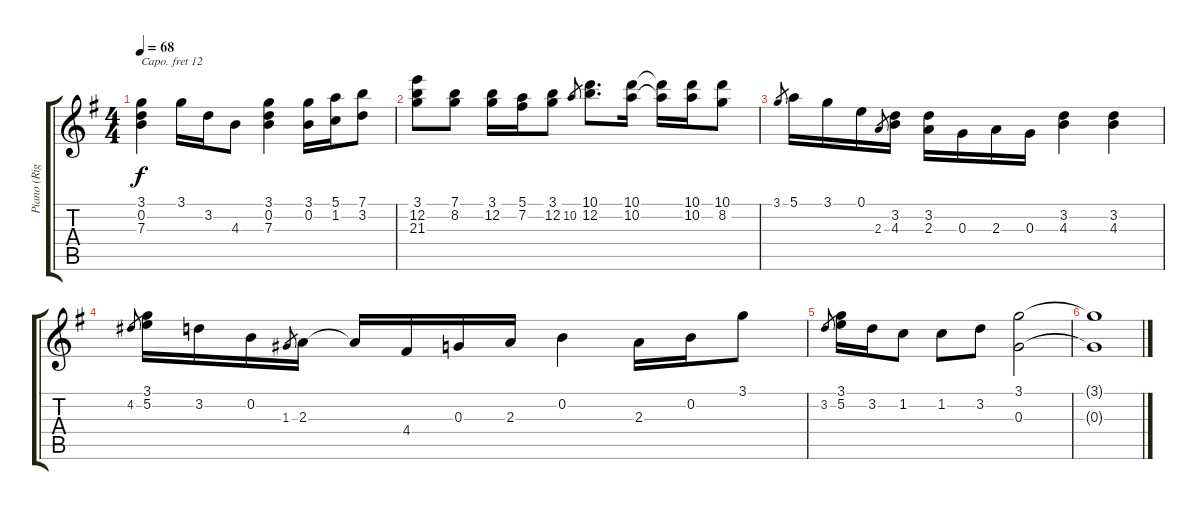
\track ("Piano (Right Hand)" "Piano (Rig") {instrument acousticgrandpiano}
\staff {score tabs}
\capo 12
\tuning (E4 B3 G3 D3 A2 E2) {hide}
\ts (4 4)
\tempo 68
\clef g2
\ks g
(3.1 0.2 7.3).4{dy f} 3.1.16 3.2.16 4.3.8 (3.1 0.2 7.3).4 (3.1 0.2).16 (5.1 1.2).16 (7.1 3.2).8 |
(3.1 12.2 21.3).8 (7.1 8.2).8 (3.1 12.2).16 (5.1 7.2).16 (3.1 12.2).8 10.2.8{gr} (10.1 12.2).8{d} (10.1 10.2).16 (10.1{t} 10.2{t}).16 (10.1 10.2).16 (10.1 8.2).8 |
3.1.8{gr} 5.1.16 3.1.16 0.1.16 2.3.8{gr} (3.2 4.3).16 (3.2 2.3).16 0.3.16 2.3.16 0.3.16 (3.2 4.3).4 (3.2 4.3).4 |
4.2.8{gr} (3.1 5.2).16 3.2.16 0.2.16 1.3.8{gr} 2.3.16 2.3{t}.16 4.4.16 0.3.16 2.3.16 0.2.4 2.3.16 0.2.16 3.1.8 |
3.2.8{gr} (3.1 5.2).16 3.2.16 1.2.8 1.2.8 3.2.8 (3.1 0.3).2 |
(3.1{t} 0.3{t}).1{volume 0}
